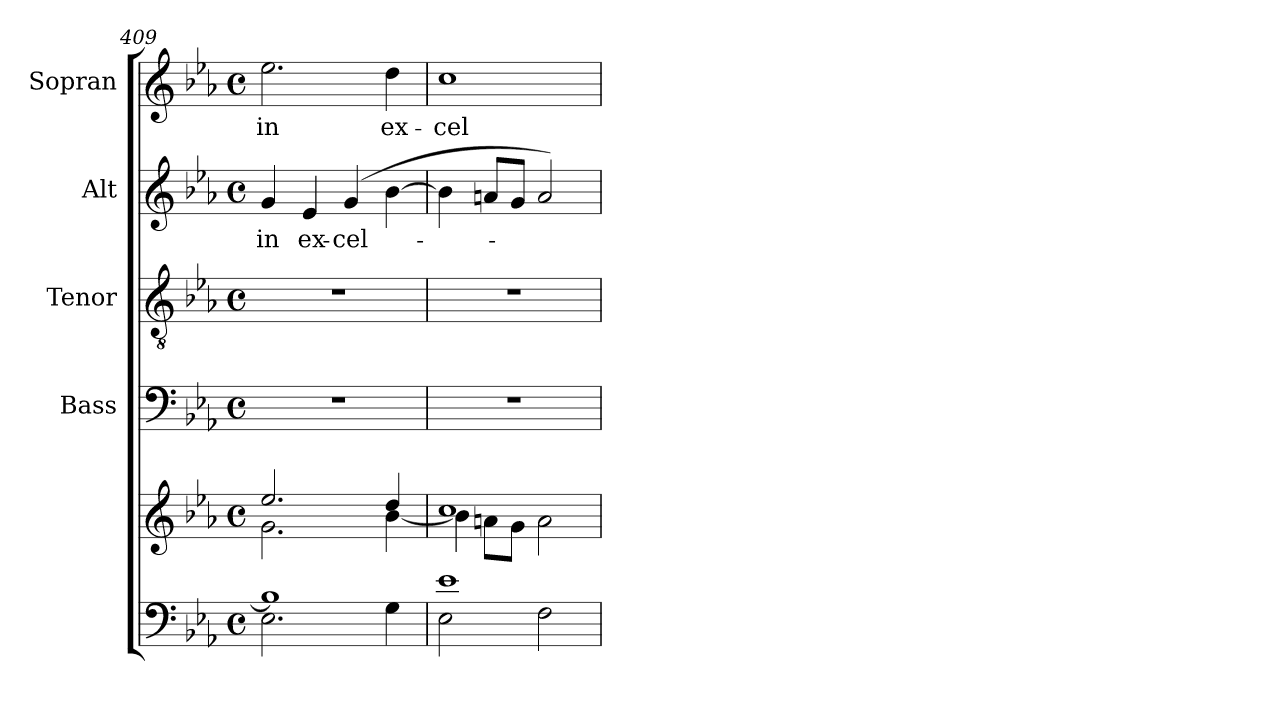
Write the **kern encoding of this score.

**kern	**kern	**kern	**kern	**kern	**text	**kern	**text
*part5	*part5	*part4	*part3	*part2	*part2	*part1	*part1
*staff6	*staff5	*staff4	*staff3	*staff2	*staff2	*staff1	*staff1
*	*	*I"Bass	*I"Tenor	*I"Alt	*	*I"Sopran	*
*	*	*I'B.	*I'T.	*I'A.	*	*I'S.	*
*clefF4	*clefG2	*clefF4	*clefGv2	*clefG2	*	*clefG2	*
*k[b-e-a-]	*k[b-e-a-]	*k[b-e-a-]	*k[b-e-a-]	*k[b-e-a-]	*	*k[b-e-a-]	*
*E-:	*E-:	*E-:	*E-:	*E-:	*	*E-:	*
*M4/4	*M4/4	*M4/4	*M4/4	*M4/4	*	*M4/4	*
*met(c)	*met(c)	*met(c)	*met(c)	*met(c)	*	*met(c)	*
=409	=409	=409	=409	=409	=409	=409	=409
*^	*^	*	*	*	*	*	*
!	!	!	!	!	!	!	!LO:LY:b	!	!LO:LY:b
1B-]	2.E-\	2.ee-/	2.g\	1r	1r	4g/	in	2.ee-\	in
!	!	!	!	!	!	!	!LO:LY:b	!	!
.	.	.	.	.	.	4e-/	ex-	.	.
!	!	!	!	!	!	!	!LO:LY:b	!	!
.	.	.	.	.	.	(4g/	-cel-	.	.
!	!	!	!	!	!	!	!	!	!LO:LY:b
.	4G\	4dd/	[<4b-\	.	.	[4b-\	.	4dd\	ex-
=410	=410	=410	=410	=410	=410	=410	=410	=410	=410
!	!	!	!	!	!	!	!	!	!LO:LY:b
1e-	2E-\	1cc	4b-\]	1r	1r	4b-\]	.	1cc	-cel-
.	.	.	8an\L	.	.	8an/L	.	.	.
.	.	.	8g\J	.	.	8g/J	.	.	.
.	2F\	.	2a\	.	.	2a/)	.	.	.
*v	*v	*	*	*	*	*	*	*	*
*	*v	*v	*	*	*	*	*	*
=	=	=	=	=	=	=	=
*-	*-	*-	*-	*-	*-	*-	*-
